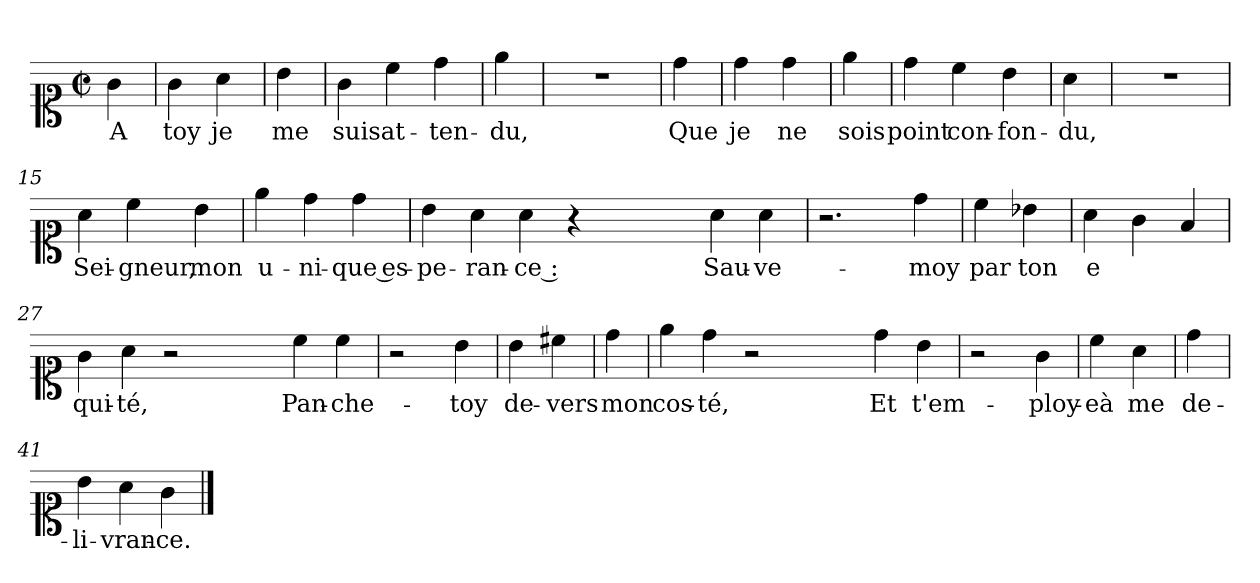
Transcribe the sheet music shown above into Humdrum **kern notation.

**kern	**text
*part1	*part1
*staff1	*staff1
*clefC1	*
*k[]	*
*C:	*
*M2/2	*
*met(c|)	*
=1	=1
4g	A
=2	=2
4g	toy
4a	je
=3	=3
4b	me
=4	=4
4g	suis
4cc	at-
4dd	-ten-
=6	=6
4ee	-du,
=7	=7
1r	.
=8	=8
4dd	Que
=9	=9
4dd	je
4dd	ne
=10	=10
4ee	sois
=11	=11
4dd	point
4cc	con-
4b	-fon-
=13	=13
4a	-du,
=14	=14
1r	.
=15	=15
4a	Sei--
4cc	-gneur,
4b	mon
=17	=17
4ee	u-
4dd	-ni-
4dd	-que es-
=19	=19
4b	-pe-
4a	-ran-
4a	-ce :
4r	.
2.ryy	.
4a	Sau-
4a	-ve -
=24	=24
2.r	.
4dd	moy
=25	=25
4cc	par
4b-X	ton
=26	=26
4a	e-
4g	--
4f	--
=27	=27
4g	-qui-
4a	-té,
2r	.
2ryy	.
4cc	Pan-
4cc	-che -
=31	=31
2r	.
4b	toy
=32	=32
4b	de-
4cc#X	-vers
=33	=33
4dd	mon
=34	=34
4ee	cos-
4dd	-té,
2r	.
2ryy	.
4dd	Et
4b	t'em-
=38	=38
2r	.
4g	-ploy-
=39	=39
4cc	-eà
4a	me
=40	=40
4dd	de-
=41	=41
4b	-li-
4a	-vran-
4g	-ce.
==	==
*-	*-
